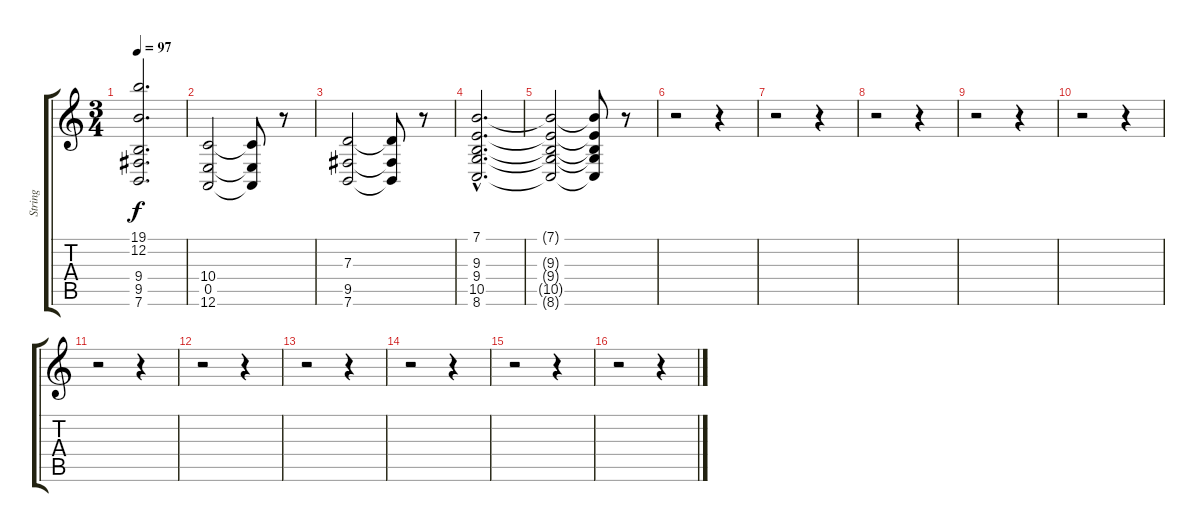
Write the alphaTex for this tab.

\track ("String" "String") {instrument stringensemble1}
\staff {score tabs}
\tuning (E4 B3 G3 D3 A2 E2) {hide}
\ts (3 4)
\tempo 97
\clef g2
\ks c
(19.1 12.2 9.4 9.5 7.6).2{d dy f} |
(10.4 0.5 12.6).2 (10.4{t} 0.5{t} 12.6{t}).8 r.8 |
(7.3 9.5 7.6).2 (7.3{t} 9.5{t} 7.6{t}).8 r.8 |
(7.1{hac} 9.3{hac} 9.4{hac} 10.5{hac} 8.6{hac}).2{d} |
(7.1{t} 9.3{t} 9.4{t} 10.5{t} 8.6{t}).2 (7.1{t} 9.3{t} 9.4{t} 10.5{t} 8.6{t}).8 r.8 |
r.2 r.4 |
r.2 r.4 |
r.2 r.4 |
r.2 r.4 |
r.2 r.4 |
r.2 r.4 |
r.2 r.4 |
r.2 r.4 |
r.2 r.4 |
r.2 r.4 |
r.2 r.4
